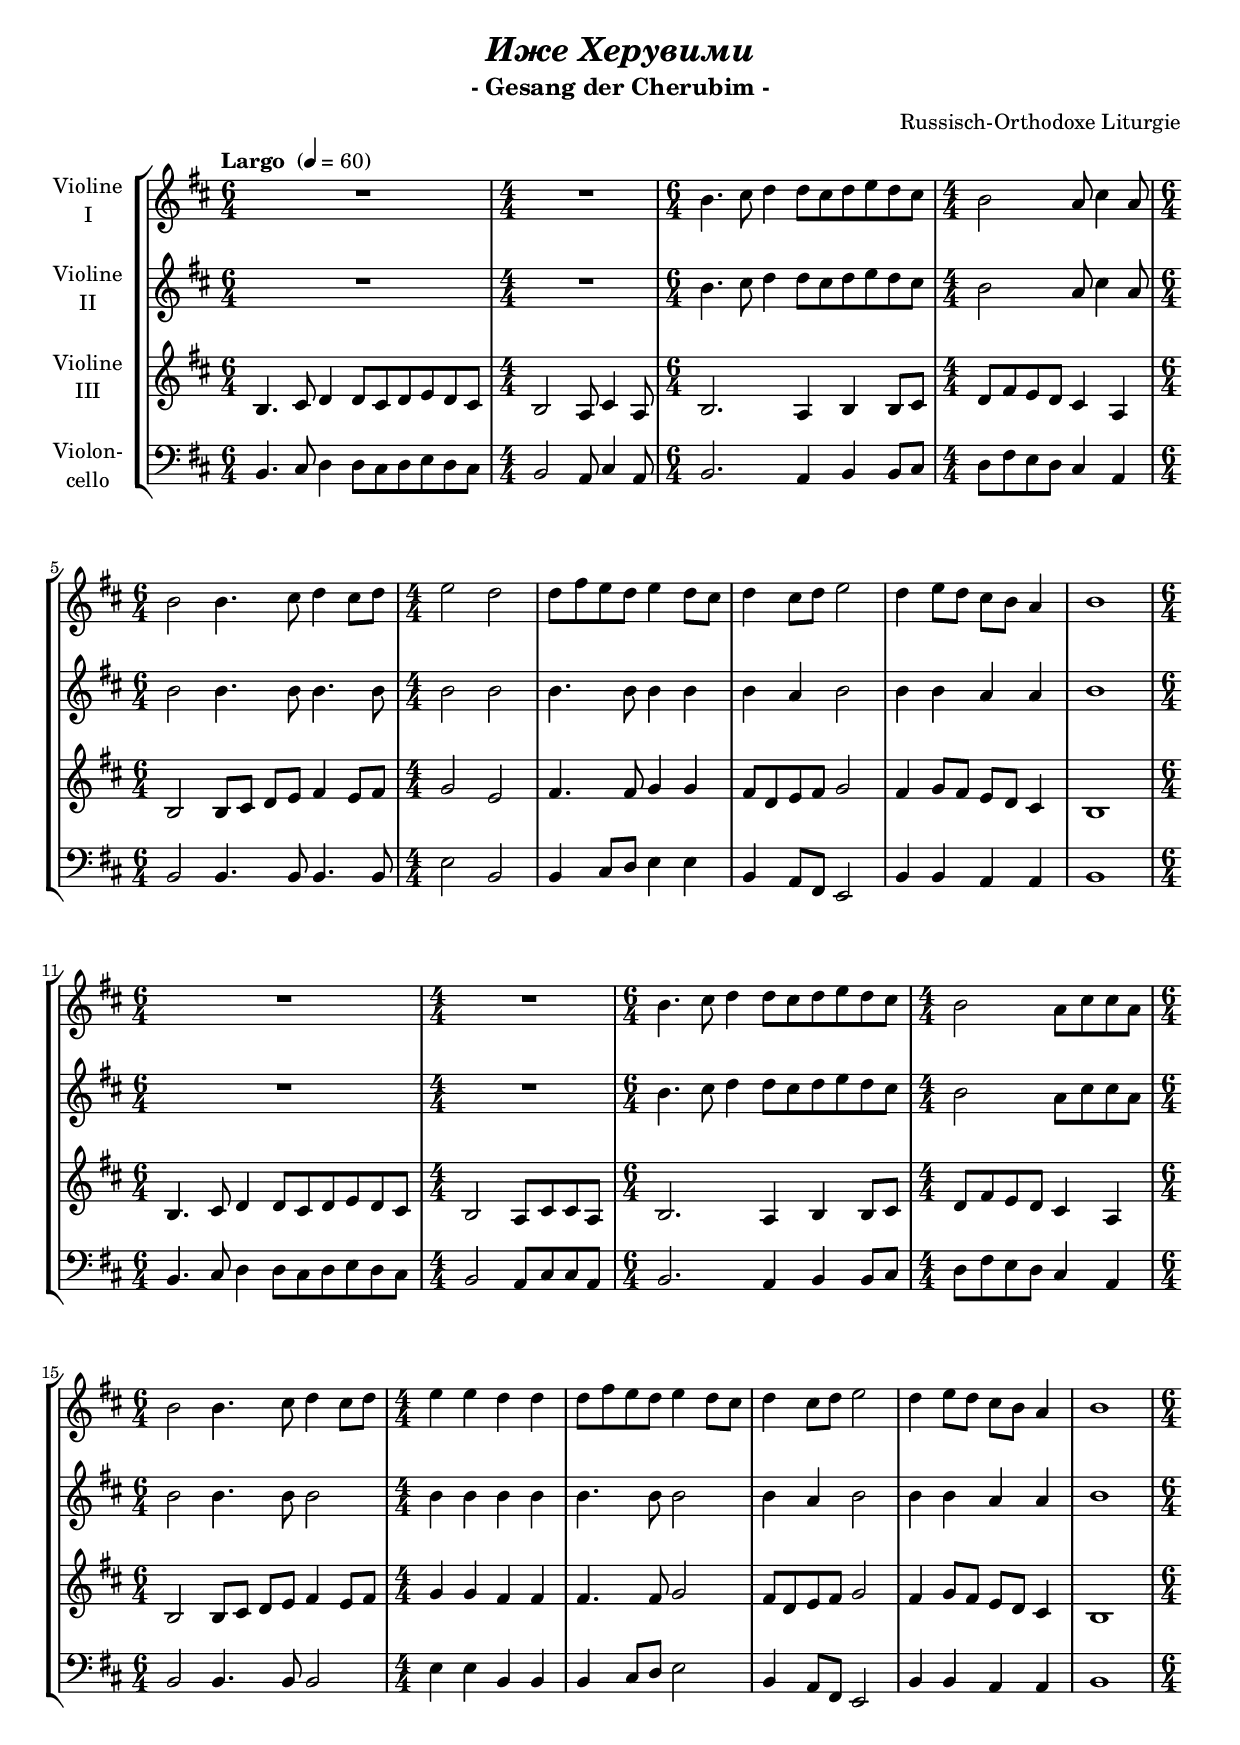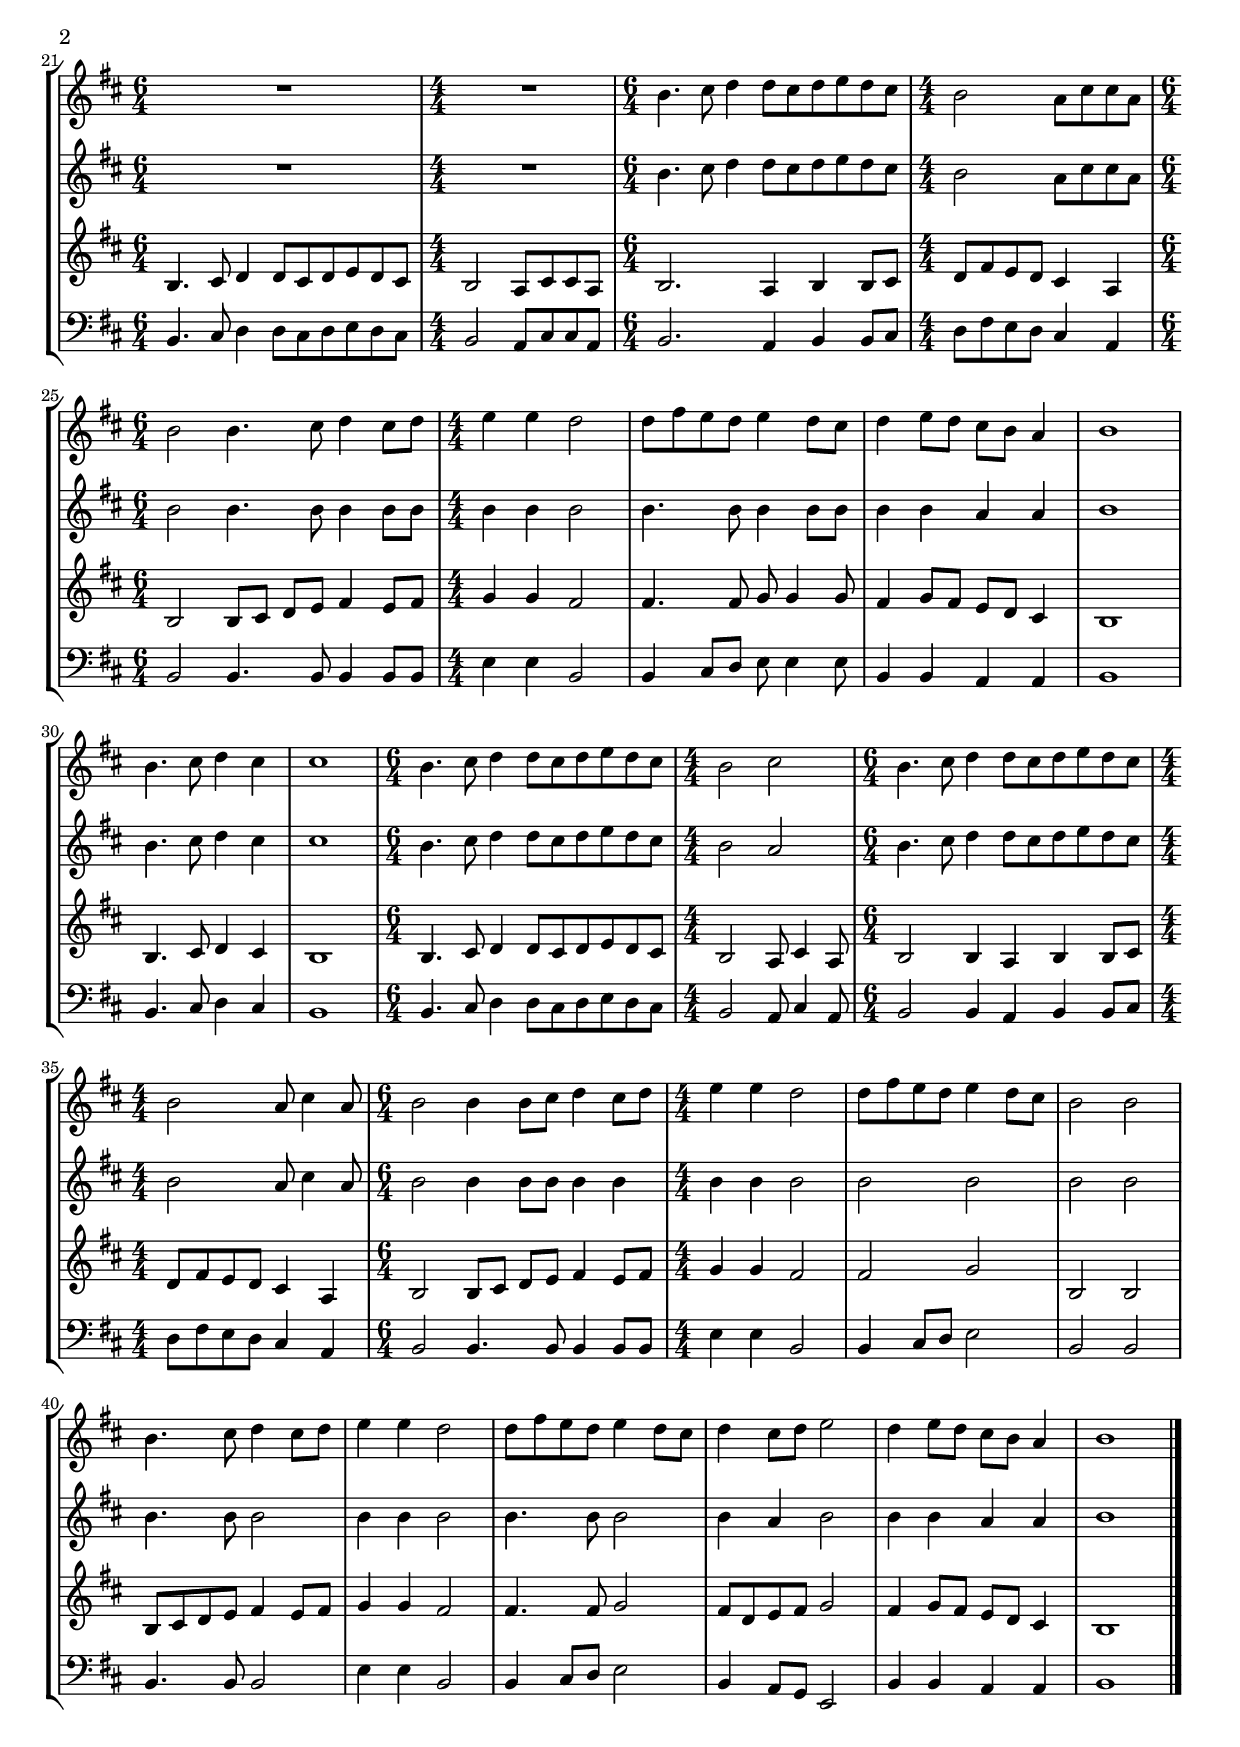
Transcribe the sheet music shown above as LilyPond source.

\version "2.18.2"
\include "deutsch.ly"
  
#(set-global-staff-size 18.5)

\header {
  title     = \markup \bold \italic "Иже Херувими"
  subtitle  = "- Gesang der Cherubim -"
  composer  = "Russisch-Orthodoxe Liturgie"
%  arranger  = ""
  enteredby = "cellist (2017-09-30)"
%  piece     = ""
}

voiceconsts = {
  \key d \major
  \time 6/4
  \clef "treble"
  \numericTimeSignature
  \compressFullBarRests
  % Set default beaming for all staves
%  \set Timing.beamExceptions = #'()
%  \set Timing.baseMoment     = #(ly:make-moment 1 4)
%  \set Timing.beatStructure  = #'(1 1 1 )
  \tempo "Largo " 4=60
}

mist = "string ensemble 1"
miba = "cello"

va = \relative c'' {
  \voiceconsts

  R1. \time 4/4
  R1 \time 6/4
  h4. cis8 d4 d8 cis d e d cis \time 4/4
  h2 a8 cis4 a8 \time 6/4
  h2 h4. cis8 d4 cis8 d \time 4/4
  e2 d
  d8 fis e d e4 d8 cis

  d4 cis8 d e2
  d4 e8 d cis h a4
  h1 \time 6/4
  R1. \time 4/4
  R1 \time 6/4
  h4. cis8 d4 d8 cis d e d cis \time 4/4
  h2 a8 cis cis a \time 6/4

  h2 h4. cis8 d4 cis8 d \time 4/4
  e4 e d d
  d8 fis e d e4 d8 cis
  d4 cis8 d e2
  d4 e8 d cis h a4
  h1 \time 6/4

  R1. \time 4/4
  R1 \time 6/4
  h4. cis8 d4 d8 cis d e d cis \time 4/4
  h2 a8 cis cis a \time 6/4
  h2 h4. cis8 d4 cis8 d \time 4/4
  e4 e d2

  d8 fis e d e4 d8 cis
  d4 e8 d cis h a4
  h1
  h4. cis8 d4 cis
  cis1 \time 6/4
  h4. cis8 d4 d8 cis d e d cis \time 4/4

  h2 cis \time 6/4
  h4. cis8 d4 d8 cis d e d cis \time 4/4
  h2 a8 cis4 a8 \time 6/4
  h2 h4 h8 cis d4 cis8 d \time 4/4
  e4 e d2
  d8 fis e d e4 d8 cis

  h2 h
  h4. cis8 d4 cis8 d
  e4 e d2
  d8 fis e d e4 d8 cis
  d4 cis8 d e2
  d4 e8 d cis h a4
  h1 \bar "|."
}

vb = \relative c'' {
  \voiceconsts

  R1. \time 4/4
  R1 \time 6/4
  h4. cis8 d4 d8 cis d e d cis \time 4/4
  h2 a8 cis4 a8 \time 6/4
  h2 h4. h8 h4. h8 \time 4/4
  h2 h
  h4. h8 h4 h
  h a h2

  h4 h a a
  h1 \time 6/4
  R1. \time 4/4
  R1 \time 6/4
  h4. cis8 d4 d8 cis d e d cis \time 4/4
  h2 a8 cis cis a \time 6/4
  h2 h4. h8 h2 \time 4/4
  h4 h h h
  h4. h8 h2

  h4 a h2
  h4 h a a
  h1 \time 6/4
  R1. \time 4/4
  R1 \time 6/4
  h4. cis8 d4 d8 cis d e d cis \time 4/4
  h2 a8 cis cis a \time 6/4
  h2 h4. h8 h4 h8 h \time 4/4

  h4 h h2
  h4. h8 h4 h8 h
  h4 h a a
  h1
  h4. cis8 d4 cis
  cis1 \time 6/4
  h4. cis8 d4 d8 cis d e d cis \time 4/4
  h2 a \time 6/4

  h4. cis8 d4 d8 cis d e d cis \time 4/4
  h2 a8 cis4 a8 \time 6/4
  h2 h4 h8 h h4 h \time 4/4
  h h h2
  h h
  h h
  h4. h8 h2
  h4 h h2

  h4. h8 h2
  h4 a h2
  h4 h a a
  h1 \bar "|."
}

vc = \relative c' {
  \voiceconsts

  h4. cis8 d4 d8 cis d e d cis \time 4/4
  h2 a8 cis4 a8 \time 6/4
  h2. a4 h h8 cis \time 4/4
  d fis e d cis4 a \time 6/4
  h2 h8 cis d e fis4 e8 fis \time 4/4
  g2 e

  fis4. fis8 g4 g
  fis8 d e fis g2
  fis4 g8 fis e d cis4
  h1 \time 6/4
  h4. cis8 d4 d8 cis d e d cis \time 4/4
  h2 a8 cis cis a \time 6/4
  h2. a4 h h8 cis \time 4/4

  d fis e d cis4 a \time 6/4
  h2 h8 cis d e fis4 e8 fis \time 4/4
  g4 g fis fis
  fis4. fis8 g2
  fis8 d e fis g2
  fis4 g8 fis e d cis4
  h1 \time 6/4
  h4. cis8 d4 d8 cis d e d cis \time 4/4
  h2 a8 cis cis a \time 6/4
  h2. a4 h h8 cis \time 4/4
  d fis e d cis4 a \time 6/4
  h2 h8 cis d e fis4 e8 fis \time 4/4
  g4 g fis2

  fis4. fis8 g g4 g8
  fis4 g8 fis e d cis4
  h1
  h4. cis8 d4 cis
  h1 \time 6/4
  h4. cis8 d4 d8 cis d e d cis \time 4/4
  h2 a8 cis4 a8 \time 6/4

  h2 h4 a h h8 cis \time 4/4
  d fis e d cis4 a \time 6/4
  h2 h8 cis d e fis4 e8 fis \time 4/4
  g4 g fis2
  fis g
  h, h
  h8 cis d e fis4 e8 fis
  g4 g fis2

  fis4. fis8 g2
  fis8 d e fis g2
  fis4 g8 fis e d cis4
  h1 \bar "|."
}

vd = \relative c {
  \voiceconsts
  \clef "bass"
  
  h4. cis8 d4 d8 cis d e d cis \time 4/4
  h2 a8 cis4 a8 \time 6/4
  h2. a4 h h8 cis \time 4/4
  d fis e d cis4 a \time 6/4
  h2 h4. h8 h4. h8 \time 4/4
  e2 h

  h4 cis8 d e4 e
  h a8 fis e2
  h'4 h a a
  h1 \time 6/4
  h4. cis8 d4 d8 cis d e d cis \time 4/4
  h2 a8 cis cis a \time 6/4
  h2. a4 h h8 cis \time 4/4

  d fis e d cis4 a \time 6/4
  h2 h4. h8 h2 \time 4/4
  e4 e h h
  h cis8 d e2
  h4 a8 fis e2
  h'4 h a a
  h1 \time 6/4
  h4. cis8 d4 d8 cis d e d cis \time 4/4

  h2 a8 cis cis a \time 6/4
  h2. a4 h h8 cis \time 4/4
  d fis e d cis4 a \time 6/4
  h2 h4. h8 h4 h8 h \time 4/4
  e4 e h2
  h4 cis8 d e e4 e8
  h4 h a a
  h1

  h4. cis8 d4 cis
  h1 \time 6/4
  h4. cis8 d4 d8 cis d e d cis \time 4/4
  h2 a8 cis4 a8 \time 6/4
  h2 h4 a h h8 cis \time 4/4
  d fis e d cis4 a \time 6/4

  h2 h4. h8 h4 h8 h \time 4/4
  e4 e h2
  h4 cis8 d e2
  h h
  h4. h8 h2
  e4 e h2
  h4 cis8 d e2
  h4 a8 g e2
  h'4 h a a

  h1 \bar "|."
}


music = \new StaffGroup <<
      \new Staff {
	\set Staff.midiInstrument = \mist
	\set Staff.instrumentName = \markup \center-column { "Violine" "I" }
	\transpose d d { \va }
      }

      \new Staff {
	\set Staff.midiInstrument = \mist
	\set Staff.instrumentName = \markup \center-column { "Violine" "II" }
	\transpose d d { \vb }
      }

      \new Staff {
	\set Staff.midiInstrument = \mist
	\set Staff.instrumentName = \markup \center-column { "Violine" "III" }
	\transpose d d { \vc }
      }

      \new Staff {
	\set Staff.midiInstrument = \miba
	\set Staff.instrumentName = \markup \center-column { "Violon-" "cello" }
	\transpose d d { \vd }
      }
>>

\book {
  \score {
    \music
    \layout {}
  }

  \score {
    \unfoldRepeats \music

    \midi {
      \context {
        \Score
      }
    }
  }
}
